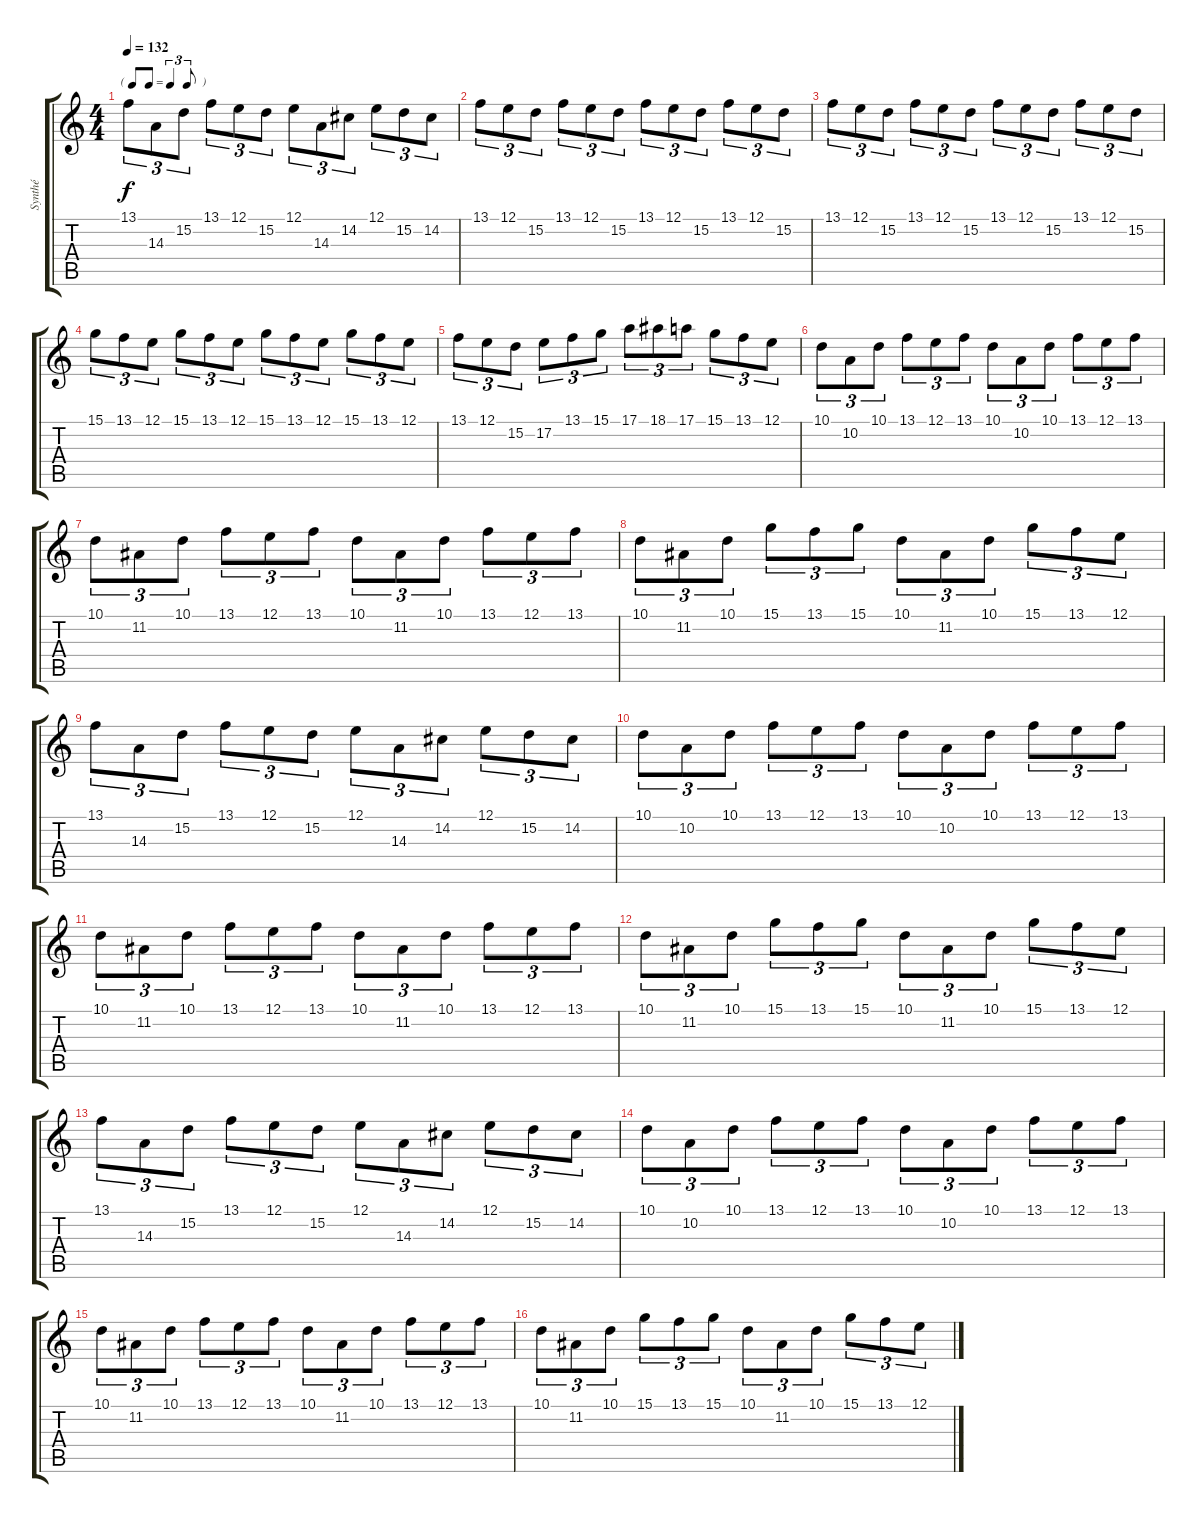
\track ("Synthé" "Synthé") {instrument stringensemble1}
\staff {score tabs}
\tuning (E4 B3 G3 D3 A2 E2) {hide}
\ts (4 4)
\tf triplet8th
\tempo 132
\clef g2
\ks c
13.1.8{tu (3 2) dy f} 14.3.8{tu (3 2)} 15.2.8{tu (3 2)} 13.1.8{tu (3 2)} 12.1.8{tu (3 2)} 15.2.8{tu (3 2)} 12.1.8{tu (3 2)} 14.3.8{tu (3 2)} 14.2.8{tu (3 2)} 12.1.8{tu (3 2)} 15.2.8{tu (3 2)} 14.2.8{tu (3 2)} |
13.1.8{tu (3 2)} 12.1.8{tu (3 2)} 15.2.8{tu (3 2)} 13.1.8{tu (3 2)} 12.1.8{tu (3 2)} 15.2.8{tu (3 2)} 13.1.8{tu (3 2)} 12.1.8{tu (3 2)} 15.2.8{tu (3 2)} 13.1.8{tu (3 2)} 12.1.8{tu (3 2)} 15.2.8{tu (3 2)} |
13.1.8{tu (3 2)} 12.1.8{tu (3 2)} 15.2.8{tu (3 2)} 13.1.8{tu (3 2)} 12.1.8{tu (3 2)} 15.2.8{tu (3 2)} 13.1.8{tu (3 2)} 12.1.8{tu (3 2)} 15.2.8{tu (3 2)} 13.1.8{tu (3 2)} 12.1.8{tu (3 2)} 15.2.8{tu (3 2)} |
15.1.8{tu (3 2)} 13.1.8{tu (3 2)} 12.1.8{tu (3 2)} 15.1.8{tu (3 2)} 13.1.8{tu (3 2)} 12.1.8{tu (3 2)} 15.1.8{tu (3 2)} 13.1.8{tu (3 2)} 12.1.8{tu (3 2)} 15.1.8{tu (3 2)} 13.1.8{tu (3 2)} 12.1.8{tu (3 2)} |
13.1.8{tu (3 2)} 12.1.8{tu (3 2)} 15.2.8{tu (3 2)} 17.2.8{tu (3 2)} 13.1.8{tu (3 2)} 15.1.8{tu (3 2)} 17.1.8{tu (3 2)} 18.1.8{tu (3 2)} 17.1.8{tu (3 2)} 15.1.8{tu (3 2)} 13.1.8{tu (3 2)} 12.1.8{tu (3 2)} |
10.1.8{tu (3 2)} 10.2.8{tu (3 2)} 10.1.8{tu (3 2)} 13.1.8{tu (3 2)} 12.1.8{tu (3 2)} 13.1.8{tu (3 2)} 10.1.8{tu (3 2)} 10.2.8{tu (3 2)} 10.1.8{tu (3 2)} 13.1.8{tu (3 2)} 12.1.8{tu (3 2)} 13.1.8{tu (3 2)} |
10.1.8{tu (3 2)} 11.2.8{tu (3 2)} 10.1.8{tu (3 2)} 13.1.8{tu (3 2)} 12.1.8{tu (3 2)} 13.1.8{tu (3 2)} 10.1.8{tu (3 2)} 11.2.8{tu (3 2)} 10.1.8{tu (3 2)} 13.1.8{tu (3 2)} 12.1.8{tu (3 2)} 13.1.8{tu (3 2)} |
10.1.8{tu (3 2)} 11.2.8{tu (3 2)} 10.1.8{tu (3 2)} 15.1.8{tu (3 2)} 13.1.8{tu (3 2)} 15.1.8{tu (3 2)} 10.1.8{tu (3 2)} 11.2.8{tu (3 2)} 10.1.8{tu (3 2)} 15.1.8{tu (3 2)} 13.1.8{tu (3 2)} 12.1.8{tu (3 2)} |
13.1.8{tu (3 2)} 14.3.8{tu (3 2)} 15.2.8{tu (3 2)} 13.1.8{tu (3 2)} 12.1.8{tu (3 2)} 15.2.8{tu (3 2)} 12.1.8{tu (3 2)} 14.3.8{tu (3 2)} 14.2.8{tu (3 2)} 12.1.8{tu (3 2)} 15.2.8{tu (3 2)} 14.2.8{tu (3 2)} |
10.1.8{tu (3 2)} 10.2.8{tu (3 2)} 10.1.8{tu (3 2)} 13.1.8{tu (3 2)} 12.1.8{tu (3 2)} 13.1.8{tu (3 2)} 10.1.8{tu (3 2)} 10.2.8{tu (3 2)} 10.1.8{tu (3 2)} 13.1.8{tu (3 2)} 12.1.8{tu (3 2)} 13.1.8{tu (3 2)} |
10.1.8{tu (3 2)} 11.2.8{tu (3 2)} 10.1.8{tu (3 2)} 13.1.8{tu (3 2)} 12.1.8{tu (3 2)} 13.1.8{tu (3 2)} 10.1.8{tu (3 2)} 11.2.8{tu (3 2)} 10.1.8{tu (3 2)} 13.1.8{tu (3 2)} 12.1.8{tu (3 2)} 13.1.8{tu (3 2)} |
10.1.8{tu (3 2)} 11.2.8{tu (3 2)} 10.1.8{tu (3 2)} 15.1.8{tu (3 2)} 13.1.8{tu (3 2)} 15.1.8{tu (3 2)} 10.1.8{tu (3 2)} 11.2.8{tu (3 2)} 10.1.8{tu (3 2)} 15.1.8{tu (3 2)} 13.1.8{tu (3 2)} 12.1.8{tu (3 2)} |
13.1.8{tu (3 2)} 14.3.8{tu (3 2)} 15.2.8{tu (3 2)} 13.1.8{tu (3 2)} 12.1.8{tu (3 2)} 15.2.8{tu (3 2)} 12.1.8{tu (3 2)} 14.3.8{tu (3 2)} 14.2.8{tu (3 2)} 12.1.8{tu (3 2)} 15.2.8{tu (3 2)} 14.2.8{tu (3 2)} |
10.1.8{tu (3 2)} 10.2.8{tu (3 2)} 10.1.8{tu (3 2)} 13.1.8{tu (3 2)} 12.1.8{tu (3 2)} 13.1.8{tu (3 2)} 10.1.8{tu (3 2)} 10.2.8{tu (3 2)} 10.1.8{tu (3 2)} 13.1.8{tu (3 2)} 12.1.8{tu (3 2)} 13.1.8{tu (3 2)} |
10.1.8{tu (3 2)} 11.2.8{tu (3 2)} 10.1.8{tu (3 2)} 13.1.8{tu (3 2)} 12.1.8{tu (3 2)} 13.1.8{tu (3 2)} 10.1.8{tu (3 2)} 11.2.8{tu (3 2)} 10.1.8{tu (3 2)} 13.1.8{tu (3 2)} 12.1.8{tu (3 2)} 13.1.8{tu (3 2)} |
10.1.8{tu (3 2)} 11.2.8{tu (3 2)} 10.1.8{tu (3 2)} 15.1.8{tu (3 2)} 13.1.8{tu (3 2)} 15.1.8{tu (3 2)} 10.1.8{tu (3 2)} 11.2.8{tu (3 2)} 10.1.8{tu (3 2)} 15.1.8{tu (3 2)} 13.1.8{tu (3 2)} 12.1.8{tu (3 2)}
